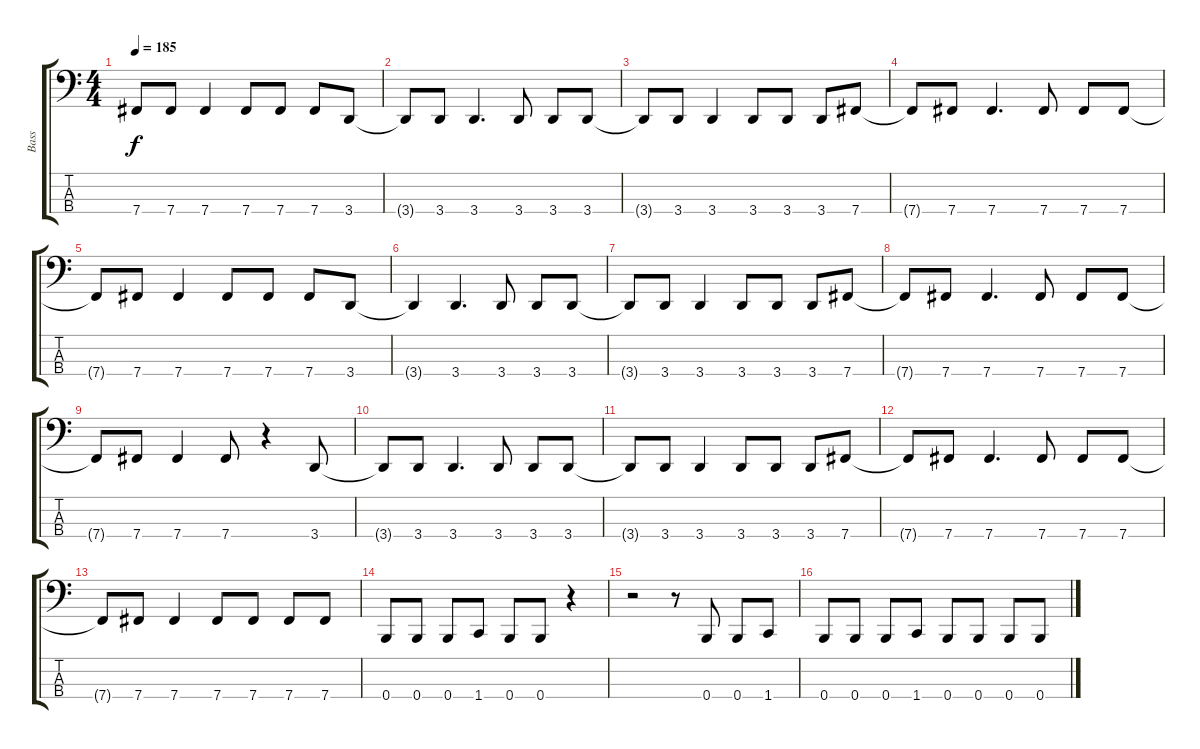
\track ("Bass" "Bass") {instrument electricbasspick}
\staff {score tabs}
\tuning (E2 B1 Gb1 B0) {hide}
\ts (4 4)
\tempo 185
\clef f4
\ks c
7.4{t}.8{dy f} 7.4.8 7.4.4 7.4.8 7.4.8 7.4.8 3.4.8 |
3.4{t}.8 3.4.8 3.4.4{d} 3.4.8 3.4.8 3.4.8 |
3.4{t}.8 3.4.8 3.4.4 3.4.8 3.4.8 3.4.8 7.4.8 |
7.4{t}.8 7.4.8 7.4.4{d} 7.4.8 7.4.8 7.4.8 |
7.4{t}.8 7.4.8 7.4.4 7.4.8 7.4.8 7.4.8 3.4.8 |
3.4{t}.4 3.4.4{d} 3.4.8 3.4.8 3.4.8 |
3.4{t}.8 3.4.8 3.4.4 3.4.8 3.4.8 3.4.8 7.4.8 |
7.4{t}.8 7.4.8 7.4.4{d} 7.4.8 7.4.8 7.4.8 |
7.4{t}.8 7.4.8 7.4.4 7.4.8 r.4 3.4.8 |
3.4{t}.8 3.4.8 3.4.4{d} 3.4.8 3.4.8 3.4.8 |
3.4{t}.8 3.4.8 3.4.4 3.4.8 3.4.8 3.4.8 7.4.8 |
7.4{t}.8 7.4.8 7.4.4{d} 7.4.8 7.4.8 7.4.8 |
7.4{t}.8 7.4.8 7.4.4 7.4.8 7.4.8 7.4.8 7.4.8 |
0.4.8 0.4.8 0.4.8 1.4.8 0.4.8 0.4.8 r.4 |
r.2 r.8 0.4.8 0.4.8 1.4.8 |
0.4.8 0.4.8 0.4.8 1.4.8 0.4.8 0.4.8 0.4.8 0.4.8
